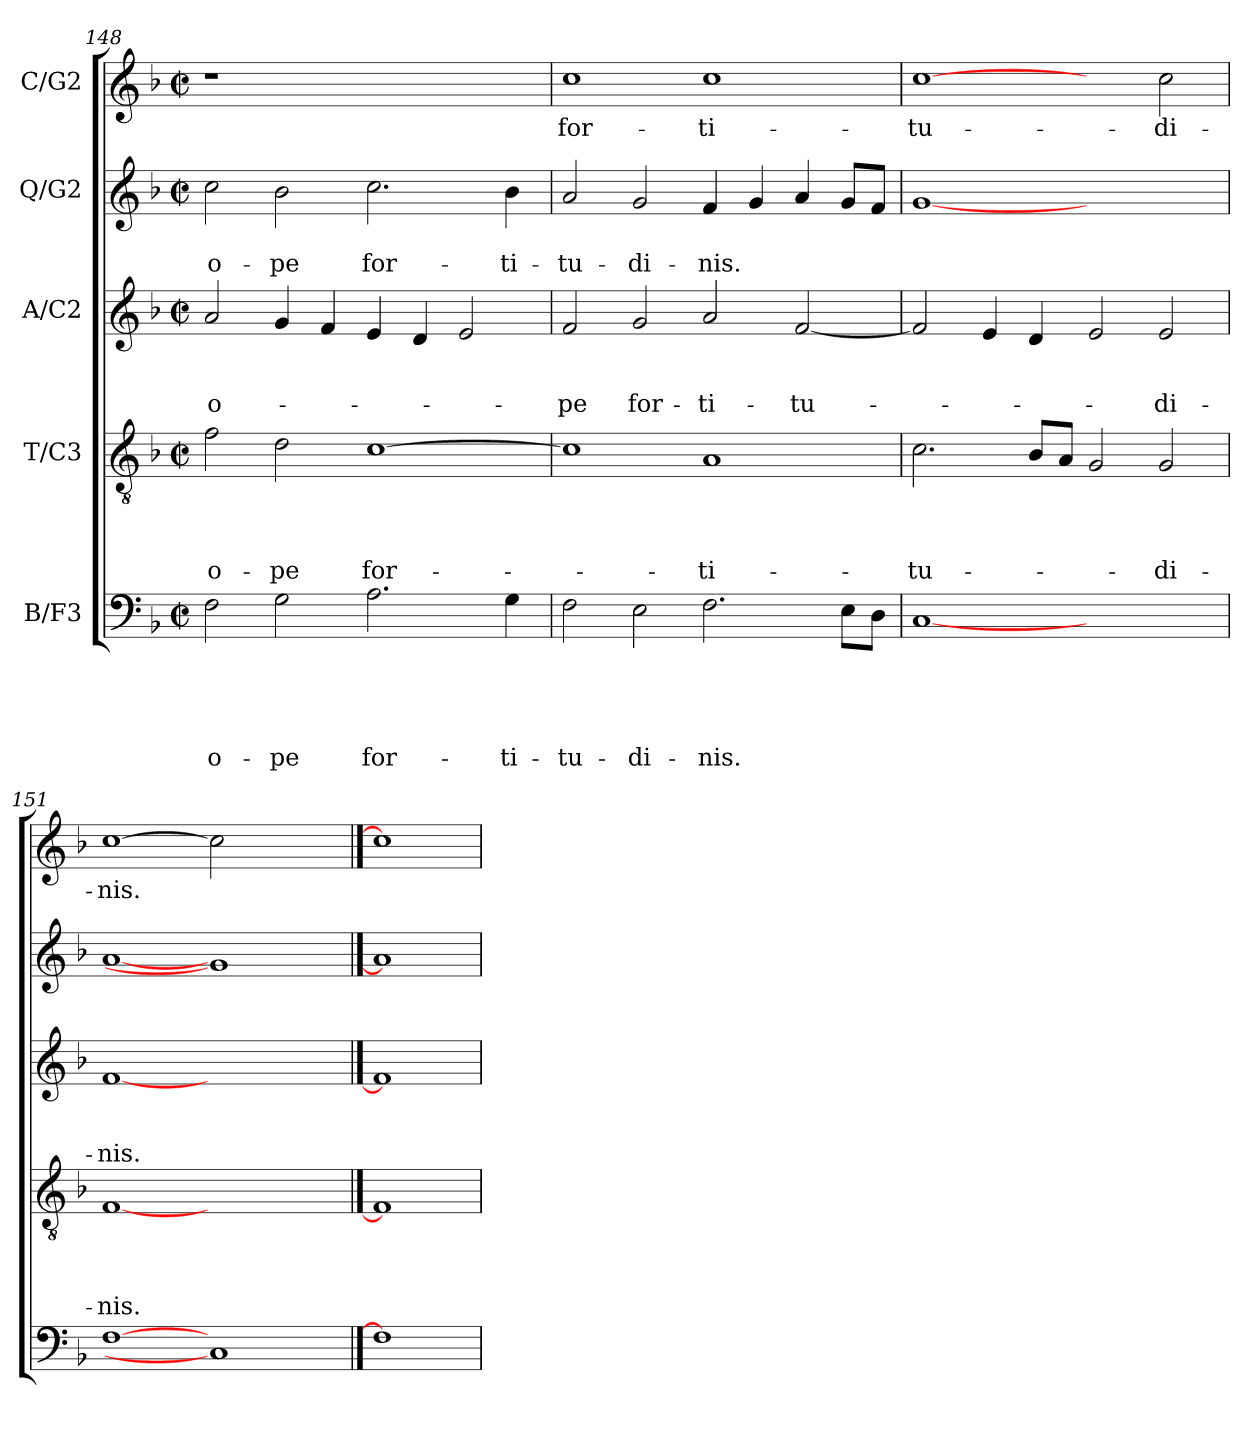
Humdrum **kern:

**kern	**text	**text	**text	**text	**text	**kern	**text	**text	**text	**text	**kern	**text	**text	**text	**kern	**text	**text	**kern	**text
*part5	*part5	*part5	*part5	*part5	*part5	*part4	*part4	*part4	*part4	*part4	*part3	*part3	*part3	*part3	*part2	*part2	*part2	*part1	*part1
*staff5	*staff5	*staff5	*staff5	*staff5	*staff5	*staff4	*staff4	*staff4	*staff4	*staff4	*staff3	*staff3	*staff3	*staff3	*staff2	*staff2	*staff2	*staff1	*staff1
*I"B/F3	*	*	*	*	*	*I"T/C3	*	*	*	*	*I"A/C2	*	*	*	*I"Q/G2	*	*	*I"C/G2	*
*clefF4	*	*	*	*	*	*clefGv2	*	*	*	*	*clefG2	*	*	*	*clefG2	*	*	*clefG2	*
*k[b-]	*	*	*	*	*	*k[b-]	*	*	*	*	*k[b-]	*	*	*	*k[b-]	*	*	*k[b-]	*
*F:	*	*	*	*	*	*F:	*	*	*	*	*F:	*	*	*	*F:	*	*	*F:	*
*M2/2	*	*	*	*	*	*M2/2	*	*	*	*	*M2/2	*	*	*	*M2/2	*	*	*M2/2	*
*met(c|)	*	*	*	*	*	*met(c|)	*	*	*	*	*met(c|)	*	*	*	*met(c|)	*	*	*met(c|)	*
=148	=148	=148	=148	=148	=148	=148	=148	=148	=148	=148	=148	=148	=148	=148	=148	=148	=148	=148	=148
!	!	!	!	!	!LO:LY:b	!	!	!	!	!LO:LY:b	!	!	!	!LO:LY:b	!	!	!LO:LY:b	!	!
2F\	.	.	.	.	o-	2f\	.	.	.	o-	2a/	.	.	o-	2cc\	.	o-	1r	.
!	!	!	!	!	!LO:LY:b	!	!	!	!	!LO:LY:b	!	!	!	!	!	!	!LO:LY:b	!	!
2G\	.	.	.	.	-pe	2d\	.	.	.	-pe	4g/	.	.	.	2b-\	.	-pe	.	.
.	.	.	.	.	.	.	.	.	.	.	4f/	.	.	.	.	.	.	.	.
!	!	!	!	!	!LO:LY:b	!	!	!	!	!LO:LY:b	!	!	!	!	!	!	!LO:LY:b	!	!
2.A\	.	.	.	.	for-	[1c	.	.	.	for-	4e/	.	.	.	2.cc\	.	for-	1ryy	.
.	.	.	.	.	.	.	.	.	.	.	4d/	.	.	.	.	.	.	.	.
.	.	.	.	.	.	.	.	.	.	.	2e/	.	.	.	.	.	.	.	.
!	!	!	!	!	!LO:LY:b	!	!	!	!	!	!	!	!	!	!	!	!LO:LY:b	!	!
4G\	.	.	.	.	-ti-	.	.	.	.	.	.	.	.	.	4b-\	.	-ti-	.	.
=149	=149	=149	=149	=149	=149	=149	=149	=149	=149	=149	=149	=149	=149	=149	=149	=149	=149	=149	=149
!	!	!	!	!	!LO:LY:b	!	!	!	!	!	!	!	!	!LO:LY:b	!	!	!LO:LY:b	!	!LO:LY:b
2F\	.	.	.	.	-tu-	1c]	.	.	.	.	2f/	.	.	-pe	2a/	.	-tu-	1cc	for-
!	!	!	!	!	!LO:LY:b	!	!	!	!	!	!	!	!	!LO:LY:b	!	!	!LO:LY:b	!	!
2E\	.	.	.	.	-di-	.	.	.	.	.	2g/	.	.	for-	2g/	.	-di-	.	.
!	!	!	!	!	!LO:LY:b	!	!	!	!	!LO:LY:b	!	!	!	!LO:LY:b	!	!	!LO:LY:b	!	!LO:LY:b
2.F\	.	.	.	.	-nis.	1A	.	.	.	-ti-	2a/	.	.	-ti-	4f/	.	-nis.	1cc	-ti-
.	.	.	.	.	.	.	.	.	.	.	.	.	.	.	4g/	.	.	.	.
!	!	!	!	!	!	!	!	!	!	!	!	!	!	!LO:LY:b	!	!	!	!	!
.	.	.	.	.	.	.	.	.	.	.	[2f/	.	.	-tu-	4a/	.	.	.	.
8E\L	.	.	.	.	.	.	.	.	.	.	.	.	.	.	8g/L	.	.	.	.
8D\J	.	.	.	.	.	.	.	.	.	.	.	.	.	.	8f/J	.	.	.	.
=150	=150	=150	=150	=150	=150	=150	=150	=150	=150	=150	=150	=150	=150	=150	=150	=150	=150	=150	=150
!	!	!	!	!	!	!	!	!	!	!LO:LY:b	!	!	!	!	!	!	!	!	!LO:LY:b
[1C	.	.	.	.	.	2.c\	.	.	.	-tu-	2f/]	.	.	.	[1g	.	.	[1cc	-tu-
.	.	.	.	.	.	.	.	.	.	.	4e/	.	.	.	.	.	.	.	.
.	.	.	.	.	.	8B-/L	.	.	.	.	4d/	.	.	.	.	.	.	.	.
.	.	.	.	.	.	8A/J	.	.	.	.	.	.	.	.	.	.	.	.	.
1ryy	.	.	.	.	.	2G/	.	.	.	.	2e/	.	.	.	1ryy	.	.	2ryy	.
!	!	!	!	!	!	!	!	!	!	!LO:LY:b	!	!	!	!LO:LY:b	!	!	!	!	!LO:LY:b
.	.	.	.	.	.	2G/	.	.	.	-di-	2e/	.	.	-di-	.	.	.	2cc\	-di-
=151	=151	=151	=151	=151	=151	=151	=151	=151	=151	=151	=151	=151	=151	=151	=151	=151	=151	=151	=151
!	!	!	!	!	!	!	!	!	!	!LO:LY:b	!	!	!	!LO:LY:b	!	!	!	!	!LO:LY:b
[1F	.	.	.	.	.	[1F	.	.	.	-nis.	[1f	.	.	-nis.	[1a	.	.	[1cc	-nis.
1C]	.	.	.	.	.	1ryy	.	.	.	.	1ryy	.	.	.	1g]	.	.	2cc]	.
.	.	.	.	.	.	.	.	.	.	.	.	.	.	.	.	.	.	2ryy	.
==152	==152	==152	==152	==152	==152	==152	==152	==152	==152	==152	==152	==152	==152	==152	==152	==152	==152	==152	==152
1F]	.	.	.	.	.	1F]	.	.	.	.	1f]	.	.	.	1a]	.	.	1cc]	.
=	=	=	=	=	=	=	=	=	=	=	=	=	=	=	=	=	=	=	=
*-	*-	*-	*-	*-	*-	*-	*-	*-	*-	*-	*-	*-	*-	*-	*-	*-	*-	*-	*-
